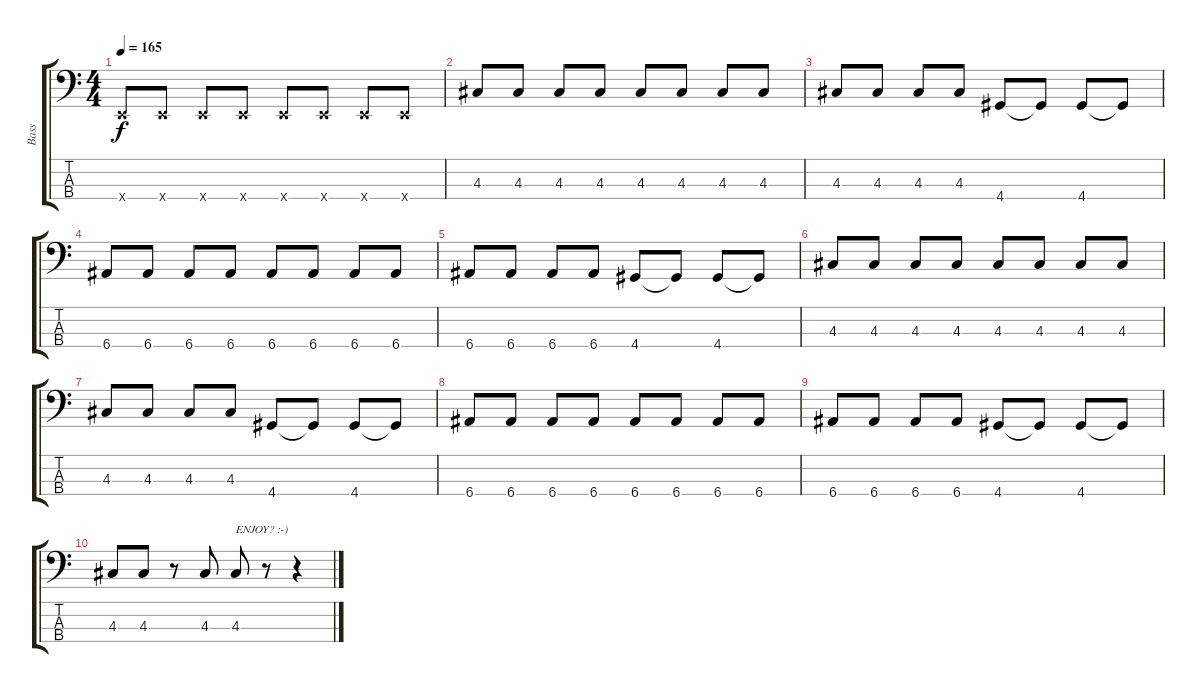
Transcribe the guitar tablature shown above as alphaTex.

\track ("Bass" "Bass") {instrument electricbassfinger}
\staff {score tabs}
\tuning (G2 D2 A1 E1) {hide}
\ts (4 4)
\tempo 165
\clef f4
\ks c
0.4{x}.8{dy f} 0.4{x}.8 0.4{x}.8 0.4{x}.8 0.4{x}.8 0.4{x}.8 0.4{x}.8 0.4{x}.8 |
4.3.8 4.3.8 4.3.8 4.3.8 4.3.8 4.3.8 4.3.8 4.3.8 |
4.3.8 4.3.8 4.3.8 4.3.8 4.4.8 4.4{t}.8 4.4.8 4.4{t}.8 |
6.4.8 6.4.8 6.4.8 6.4.8 6.4.8 6.4.8 6.4.8 6.4.8 |
6.4.8 6.4.8 6.4.8 6.4.8 4.4.8 4.4{t}.8 4.4.8 4.4{t}.8 |
4.3.8 4.3.8 4.3.8 4.3.8 4.3.8 4.3.8 4.3.8 4.3.8 |
4.3.8 4.3.8 4.3.8 4.3.8 4.4.8 4.4{t}.8 4.4.8 4.4{t}.8 |
6.4.8 6.4.8 6.4.8 6.4.8 6.4.8 6.4.8 6.4.8 6.4.8 |
6.4.8 6.4.8 6.4.8 6.4.8 4.4.8 4.4{t}.8 4.4.8 4.4{t}.8 |
4.3.8 4.3.8 r.8 4.3.8 4.3.8{txt "ENJOY? :-)"} r.8 r.4
